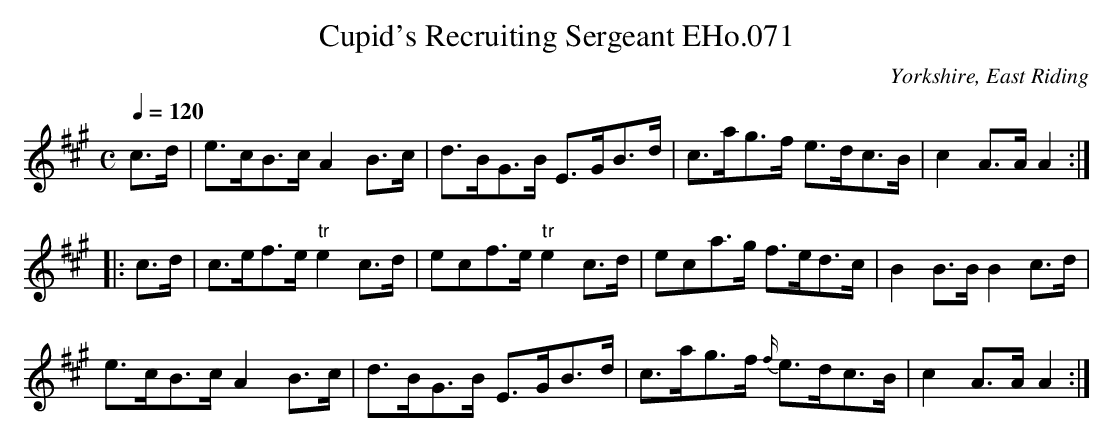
X:1
T:Cupid's Recruiting Sergeant EHo.071
M:C
L:1/8
Q:1/4=120
O:Yorkshire, East Riding
K:A
c>d|e>cB>cA2B>c|d>BG>B E>GB>d|c>ag>f e>dc>B|c2A>AA2:|
|:c>d|c>ef>e"tr"e2c>d|ecf>e"tr"e2c>d|eca>g f>ed>c|B2B>BB2c>d|
e>cB>cA2B>c|d>BG>B E>GB>d|c>ag>f {f/}e>dc>B|c2A>AA2:|
